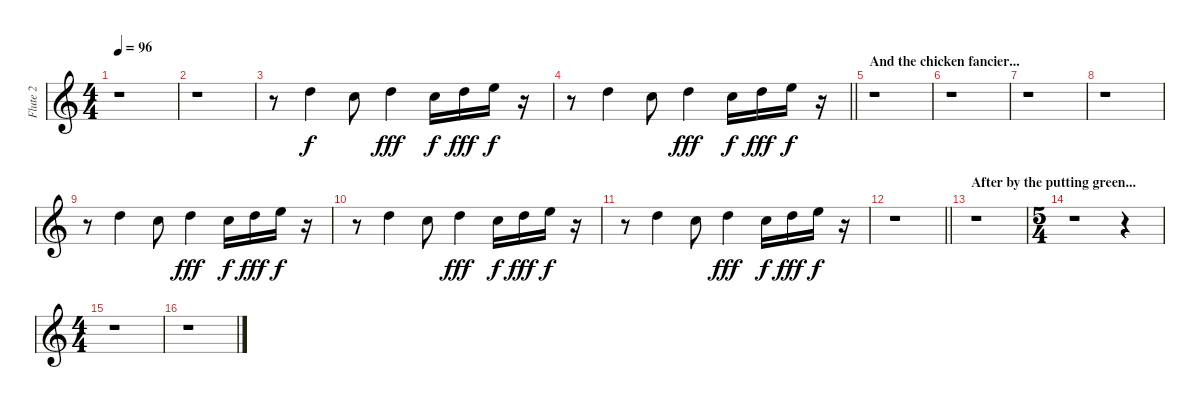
\track ("Flute 2" "Flute 2") {instrument flute}
\staff {score}
\tuning (E4 B3 G3 D3 A2 E2) {hide}
\ts (4 4)
\tempo 96
\clef g2
\ks c
r.1{dy f} |
r.1 |
r.8 15.2.4 13.2.8 15.2.4{dy fff} 13.2.16{dy f} 15.2.16{dy fff} 17.2.16{dy f} r.16 |
\barLineRight lightlight
r.8 15.2.4 13.2.8 15.2.4{dy fff} 13.2.16{dy f} 15.2.16{dy fff} 17.2.16{dy f} r.16 |
\section ("" "And the chicken fancier...")
r.1 |
r.1 |
r.1 |
r.1 |
r.8 15.2.4 13.2.8 15.2.4{dy fff} 13.2.16{dy f} 15.2.16{dy fff} 17.2.16{dy f} r.16 |
r.8 15.2.4 13.2.8 15.2.4{dy fff} 13.2.16{dy f} 15.2.16{dy fff} 17.2.16{dy f} r.16 |
r.8 15.2.4 13.2.8 15.2.4{dy fff} 13.2.16{dy f} 15.2.16{dy fff} 17.2.16{dy f} r.16 |
\barLineRight lightlight
r.1 |
\section ("" "After by the putting green...")
r.1 |
\ts (5 4)
r.1 r.4 |
\ts (4 4)
r.1 |
r.1
